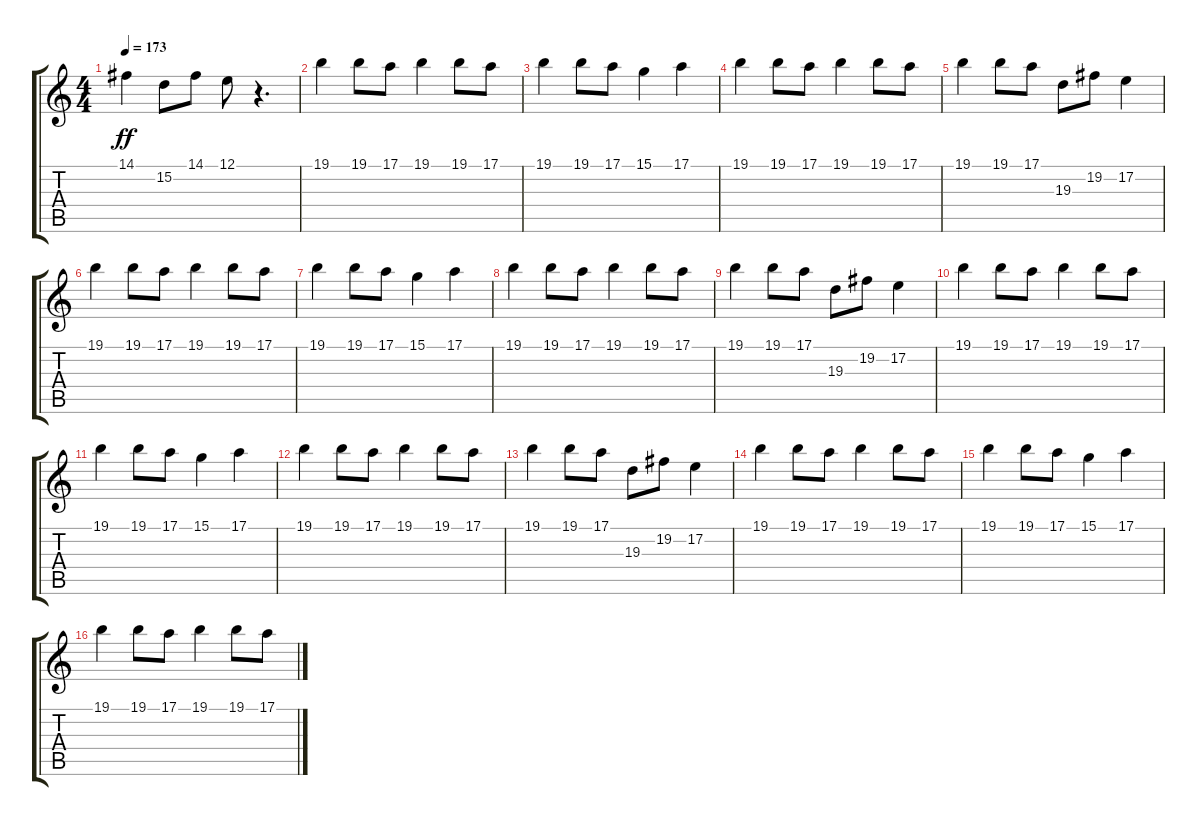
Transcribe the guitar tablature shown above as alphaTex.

\track "" {instrument piccolo}
\staff {score tabs}
\tuning (E4 B3 G3 D3 A2 E2) {hide}
\ts (4 4)
\tempo 173
\clef g2
\ks c
14.1.4{dy ff} 15.2.8 14.1.8 12.1.8 r.4{d} |
19.1.4 19.1.8 17.1.8 19.1.4 19.1.8 17.1.8 |
19.1.4 19.1.8 17.1.8 15.1.4 17.1.4 |
19.1.4 19.1.8 17.1.8 19.1.4 19.1.8 17.1.8 |
19.1.4 19.1.8 17.1.8 19.3.8 19.2.8 17.2.4 |
19.1.4 19.1.8 17.1.8 19.1.4 19.1.8 17.1.8 |
19.1.4 19.1.8 17.1.8 15.1.4 17.1.4 |
19.1.4 19.1.8 17.1.8 19.1.4 19.1.8 17.1.8 |
19.1.4 19.1.8 17.1.8 19.3.8 19.2.8 17.2.4 |
19.1.4 19.1.8 17.1.8 19.1.4 19.1.8 17.1.8 |
19.1.4 19.1.8 17.1.8 15.1.4 17.1.4 |
19.1.4 19.1.8 17.1.8 19.1.4 19.1.8 17.1.8 |
19.1.4 19.1.8 17.1.8 19.3.8 19.2.8 17.2.4 |
19.1.4 19.1.8 17.1.8 19.1.4 19.1.8 17.1.8 |
19.1.4 19.1.8 17.1.8 15.1.4 17.1.4 |
19.1.4 19.1.8 17.1.8 19.1.4 19.1.8 17.1.8
